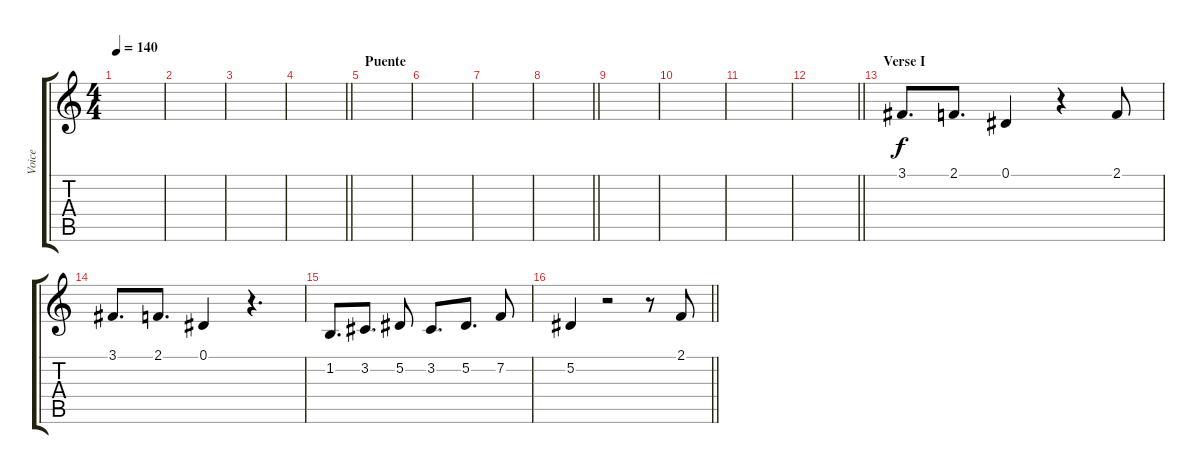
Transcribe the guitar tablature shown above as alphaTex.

\track ("Voice" "Voice") {instrument lead6voice}
\staff {score tabs}
\tuning (Eb4 Bb3 Gb3 Db3 Ab2 Eb2) {hide}
\ts (4 4)
\tempo 140
\clef g2
\ks c
|
|
|
\barLineRight lightlight
|
\section ("" "Puente")
|
|
|
\barLineRight lightlight
|
|
|
|
\barLineRight lightlight
|
\section ("" "Verse I")
3.1.8{d} 2.1.8{d} 0.1.4 r.4 2.1.8 |
3.1.8{d} 2.1.8{d} 0.1.4 r.4{d} |
1.2.8{d} 3.2.8{d} 5.2.8 3.2.8{d} 5.2.8{d} 7.2.8 |
\barLineRight lightlight
5.2.4 r.2 r.8 2.1.8
